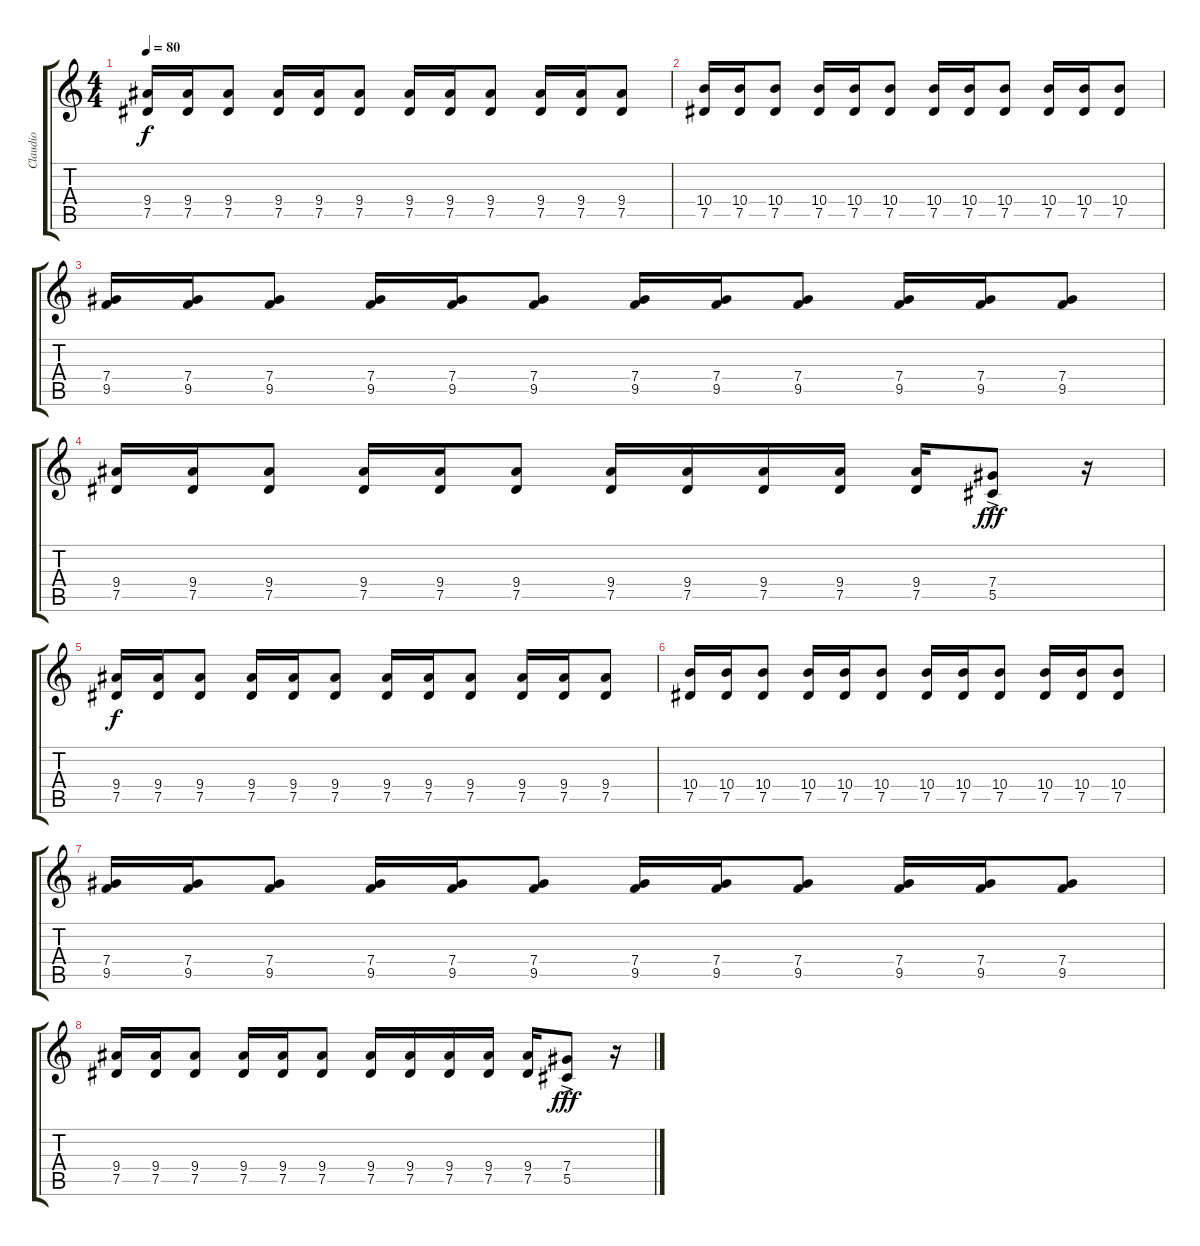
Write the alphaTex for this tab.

\track ("Claudio" "Claudio") {instrument distortionguitar}
\staff {score tabs}
\tuning (Eb4 Bb3 Gb3 Db3 Ab2 Eb2) {hide}
\ts (4 4)
\tempo 80
\clef g2
\ks c
(9.4 7.5).16{dy f} (9.4 7.5).16 (9.4 7.5).8 (9.4 7.5).16 (9.4 7.5).16 (9.4 7.5).8 (9.4 7.5).16 (9.4 7.5).16 (9.4 7.5).8 (9.4 7.5).16 (9.4 7.5).16 (9.4 7.5).8 |
(10.4 7.5).16 (10.4 7.5).16 (10.4 7.5).8 (10.4 7.5).16 (10.4 7.5).16 (10.4 7.5).8 (10.4 7.5).16 (10.4 7.5).16 (10.4 7.5).8 (10.4 7.5).16 (10.4 7.5).16 (10.4 7.5).8 |
(7.4 9.5).16 (7.4 9.5).16 (7.4 9.5).8 (7.4 9.5).16 (7.4 9.5).16 (7.4 9.5).8 (7.4 9.5).16 (7.4 9.5).16 (7.4 9.5).8 (7.4 9.5).16 (7.4 9.5).16 (7.4 9.5).8 |
(9.4 7.5).16 (9.4 7.5).16 (9.4 7.5).8 (9.4 7.5).16 (9.4 7.5).16 (9.4 7.5).8 (9.4 7.5).16 (9.4 7.5).16 (9.4 7.5).16 (9.4 7.5).16 (9.4 7.5).16 (7.4{ac} 5.5{ac}).8{dy fff} r.16 |
(9.4 7.5).16{dy f} (9.4 7.5).16 (9.4 7.5).8 (9.4 7.5).16 (9.4 7.5).16 (9.4 7.5).8 (9.4 7.5).16 (9.4 7.5).16 (9.4 7.5).8 (9.4 7.5).16 (9.4 7.5).16 (9.4 7.5).8 |
(10.4 7.5).16 (10.4 7.5).16 (10.4 7.5).8 (10.4 7.5).16 (10.4 7.5).16 (10.4 7.5).8 (10.4 7.5).16 (10.4 7.5).16 (10.4 7.5).8 (10.4 7.5).16 (10.4 7.5).16 (10.4 7.5).8 |
(7.4 9.5).16 (7.4 9.5).16 (7.4 9.5).8 (7.4 9.5).16 (7.4 9.5).16 (7.4 9.5).8 (7.4 9.5).16 (7.4 9.5).16 (7.4 9.5).8 (7.4 9.5).16 (7.4 9.5).16 (7.4 9.5).8 |
(9.4 7.5).16 (9.4 7.5).16 (9.4 7.5).8 (9.4 7.5).16 (9.4 7.5).16 (9.4 7.5).8 (9.4 7.5).16 (9.4 7.5).16 (9.4 7.5).16 (9.4 7.5).16 (9.4 7.5).16 (7.4{ac} 5.5{ac}).8{dy fff} r.16
